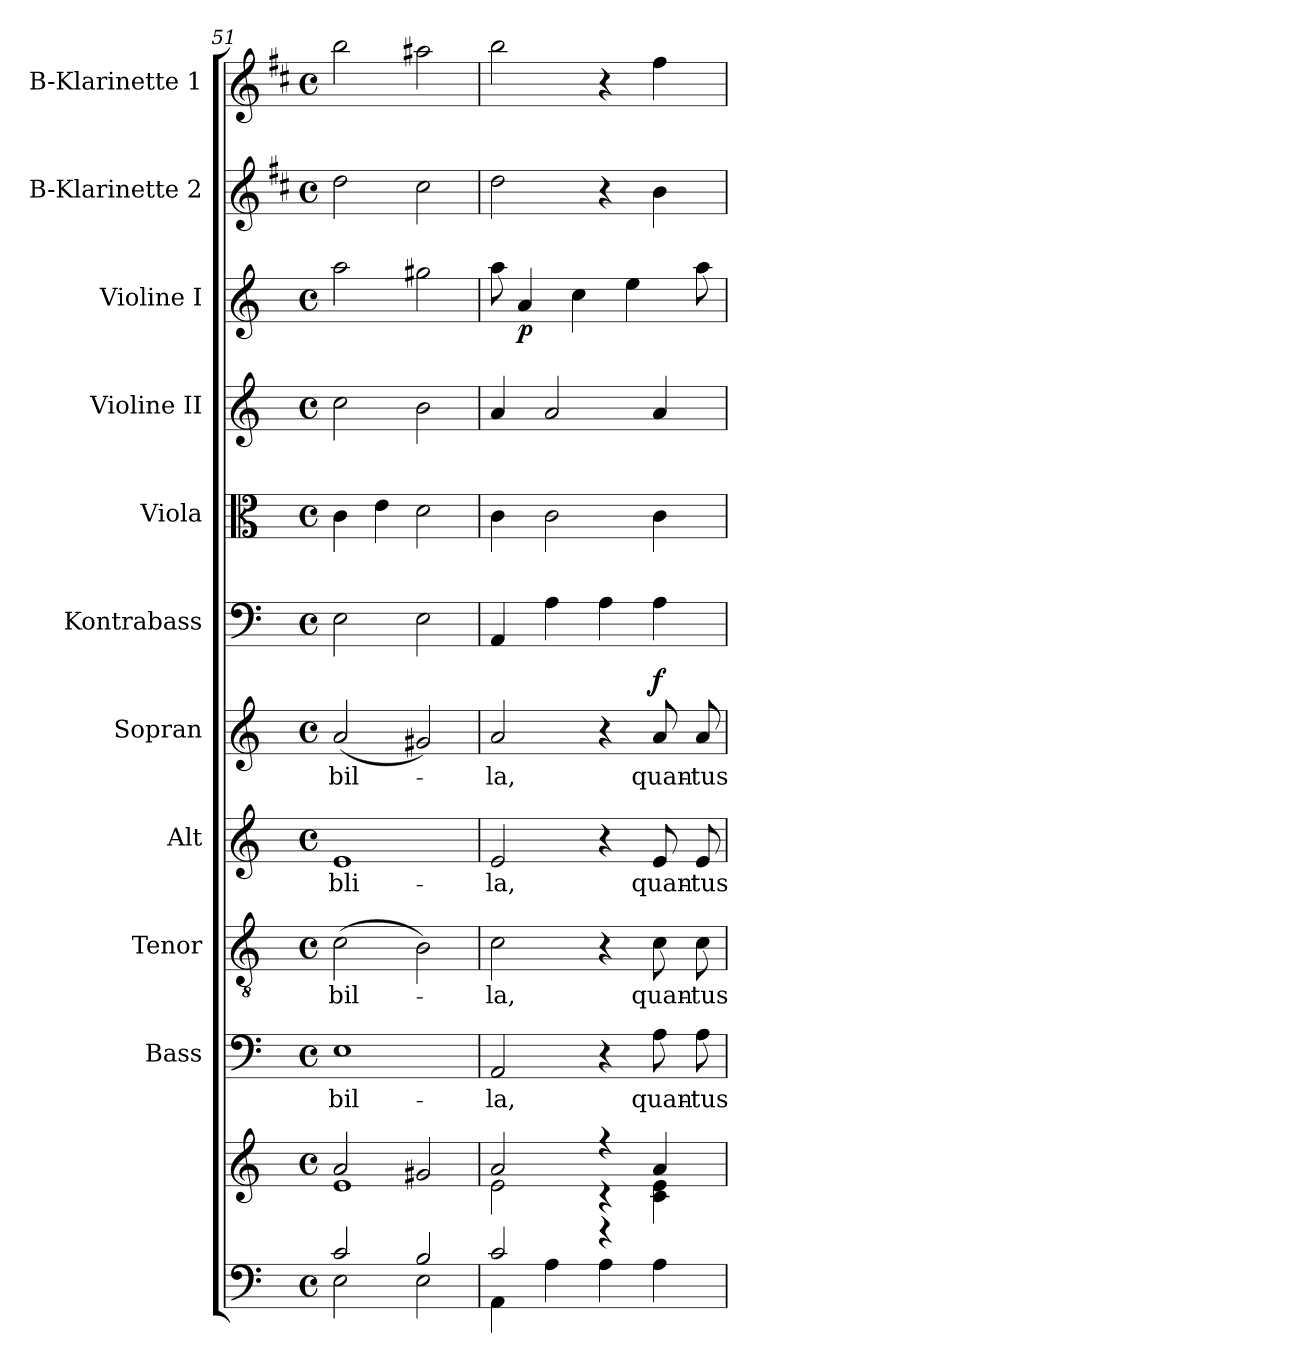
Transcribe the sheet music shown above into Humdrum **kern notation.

**kern	**kern	**kern	**text	**kern	**text	**kern	**text	**kern	**text	**dynam	**kern	**kern	**kern	**kern	**dynam	**kern	**kern
*part11	*part11	*part10	*part10	*part9	*part9	*part8	*part8	*part7	*part7	*part7	*part6	*part5	*part4	*part3	*part3	*part2	*part1
*staff12	*staff11	*staff10	*staff10	*staff9	*staff9	*staff8	*staff8	*staff7	*staff7	*staff7	*staff6	*staff5	*staff4	*staff3	*staff3	*staff2	*staff1
*	*	*I"Bass	*	*I"Tenor	*	*I"Alt	*	*I"Sopran	*	*	*I"Kontrabass	*I"Viola	*I"Violine II	*I"Violine I	*	*I"B-Klarinette 2	*I"B-Klarinette 1
*	*	*I'B.	*	*I'T.	*	*I'A.	*	*I'S.	*	*	*I'Kb.	*I'Vla.	*I'Vl. II	*I'Vl. I	*	*I'B Kl. 2	*I'B Kl. 1
*clefF4	*clefG2	*clefF4	*	*clefGv2	*	*clefG2	*	*clefG2	*	*	*clefF4	*clefC3	*clefG2	*clefG2	*	*clefG2	*clefG2
*	*	*	*	*	*	*	*	*	*	*	*ITrd7c12	*	*	*	*	*ITrd1c2	*ITrd1c2
*k[]	*k[]	*k[]	*	*k[]	*	*k[]	*	*k[]	*	*	*k[]	*k[]	*k[]	*k[]	*	*k[]	*k[]
*C:	*C:	*C:	*	*C:	*	*C:	*	*C:	*	*	*C:	*C:	*C:	*C:	*	*C:	*C:
*M4/4	*M4/4	*M4/4	*	*M4/4	*	*M4/4	*	*M4/4	*	*	*M4/4	*M4/4	*M4/4	*M4/4	*	*M4/4	*M4/4
*met(c)	*met(c)	*met(c)	*	*met(c)	*	*met(c)	*	*met(c)	*	*	*met(c)	*met(c)	*met(c)	*met(c)	*	*met(c)	*met(c)
=51	=51	=51	=51	=51	=51	=51	=51	=51	=51	=51	=51	=51	=51	=51	=51	=51	=51
*^	*^	*	*	*	*	*	*	*	*	*	*	*	*	*	*	*	*
!	!	!	!	!	!LO:LY:b	!	!LO:LY:b	!	!LO:LY:b	!	!LO:LY:b	!	!	!	!	!	!	!	!
2c/	2E\	2a/	1e	1E	-bil-	(>2c\	-bil-	1e	-bli-	(<2a/	-bil-	.	2EE\	4c\	2cc\	2aa\	.	2cc\	2aa\
.	.	.	.	.	.	.	.	.	.	.	.	.	.	4e\	.	.	.	.	.
2B/	2E\	2g#X/	.	.	.	2B\)	.	.	.	2g#X/)	.	.	2EE\	2d\	2b\	2gg#X\	.	2b\	2gg#X\
=52	=52	=52	=52	=52	=52	=52	=52	=52	=52	=52	=52	=52	=52	=52	=52	=52	=52	=52	=52
!	!	!	!	!	!LO:LY:b	!	!LO:LY:b	!	!LO:LY:b	!	!LO:LY:b	!	!	!	!	!	!	!	!
2c/	4AA\	2a/	2e\	2AA/	-la,	2c\	-la,	2e/	-la,	2a/	-la,	.	4AAA/	4c\	4a/	8aa\	.	2cc\	2aa\
!	!	!	!	!	!	!	!	!	!	!	!	!	!	!	!	!	!LO:DY:b	!	!
.	.	.	.	.	.	.	.	.	.	.	.	.	.	.	.	4a/	p	.	.
.	4A\	.	.	.	.	.	.	.	.	.	.	.	4AA\	2c\	2a/	.	.	.	.
.	.	.	.	.	.	.	.	.	.	.	.	.	.	.	.	4cc\	.	.	.
4rf	4A\	4r	4r	4r	.	4r	.	4r	.	4r	.	.	4AA\	.	.	.	.	4r	4r
.	.	.	.	.	.	.	.	.	.	.	.	.	.	.	.	4ee\	.	.	.
!	!	!	!	!	!LO:LY:b	!	!LO:LY:b	!	!LO:LY:b	!	!LO:LY:b	!LO:DY:a	!	!	!	!	!	!	!
4ryy	4A\	4a/	4c\ 4e\	8A\	quan-	8c\	quan-	8e/	quan-	8a/	quan-	f	4AA\	4c\	4a/	.	.	4a\	4ee\
!	!	!	!	!	!LO:LY:b	!	!LO:LY:b	!	!LO:LY:b	!	!LO:LY:b	!	!	!	!	!	!	!	!
.	.	.	.	8A\	-tus	8c\	-tus	8e/	-tus	8a/	-tus	.	.	.	.	8aa\	.	.	.
*v	*v	*	*	*	*	*	*	*	*	*	*	*	*	*	*	*	*	*	*
*	*v	*v	*	*	*	*	*	*	*	*	*	*	*	*	*	*	*	*
=	=	=	=	=	=	=	=	=	=	=	=	=	=	=	=	=	=
*-	*-	*-	*-	*-	*-	*-	*-	*-	*-	*-	*-	*-	*-	*-	*-	*-	*-
